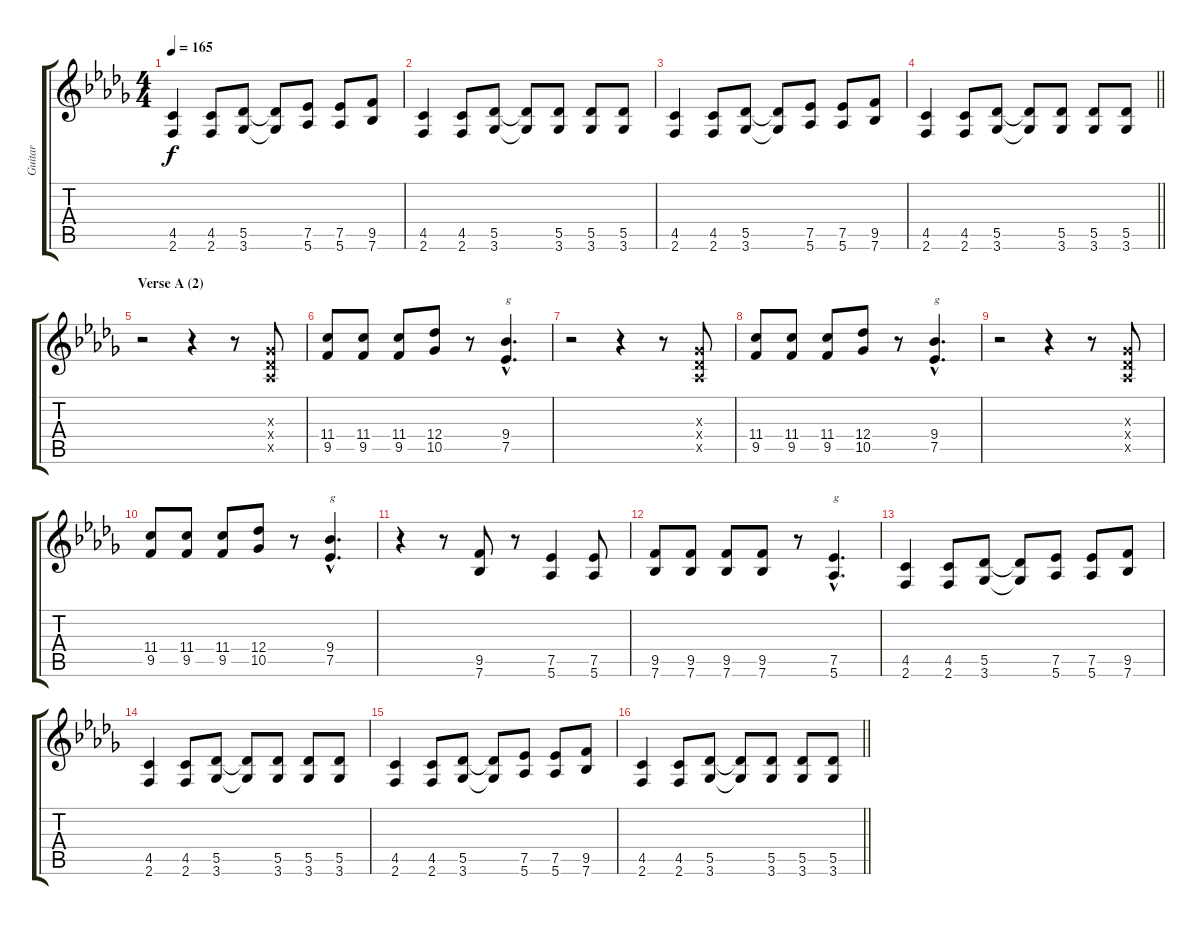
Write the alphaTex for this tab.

\track ("Guitar" "Guitar") {instrument distortionguitar}
\staff {score tabs}
\tuning (Eb4 Bb3 Gb3 Db3 Ab2 Eb2) {hide}
\ts (4 4)
\tempo 165
\clef g2
\ks bbminor
(4.5 2.6).4{dy f} (4.5 2.6).8 (5.5 3.6).8 (5.5{t} 3.6{t}).8 (7.5 5.6).8 (7.5 5.6).8 (9.5 7.6).8 |
(4.5 2.6).4 (4.5 2.6).8 (5.5 3.6).8 (5.5{t} 3.6{t}).8 (5.5 3.6).8 (5.5 3.6).8 (5.5 3.6).8 |
(4.5 2.6).4 (4.5 2.6).8 (5.5 3.6).8 (5.5{t} 3.6{t}).8 (7.5 5.6).8 (7.5 5.6).8 (9.5 7.6).8 |
\barLineRight lightlight
(4.5 2.6).4 (4.5 2.6).8 (5.5 3.6).8 (5.5{t} 3.6{t}).8 (5.5 3.6).8 (5.5 3.6).8 (5.5 3.6).8 |
\section ("" "Verse A (2)")
r.2 r.4 r.8 (0.3{x} 0.4{x} 0.5{x}).8 |
(11.4 9.5).8 (11.4 9.5).8 (11.4 9.5).8 (12.4 10.5).8 r.8 (9.4{hac} 7.5{hac}).4{d txt "g"} |
r.2 r.4 r.8 (0.3{x} 0.4{x} 0.5{x}).8 |
(11.4 9.5).8 (11.4 9.5).8 (11.4 9.5).8 (12.4 10.5).8 r.8 (9.4{hac} 7.5{hac}).4{d txt "g"} |
r.2 r.4 r.8 (0.3{x} 0.4{x} 0.5{x}).8 |
(11.4 9.5).8 (11.4 9.5).8 (11.4 9.5).8 (12.4 10.5).8 r.8 (9.4{hac} 7.5{hac}).4{d txt "g"} |
r.4 r.8 (9.5 7.6).8 r.8 (7.5 5.6).4 (7.5 5.6).8 |
(9.5 7.6).8 (9.5 7.6).8 (9.5 7.6).8 (9.5 7.6).8 r.8 (7.5{hac} 5.6{hac}).4{d txt "g"} |
(4.5 2.6).4 (4.5 2.6).8 (5.5 3.6).8 (5.5{t} 3.6{t}).8 (7.5 5.6).8 (7.5 5.6).8 (9.5 7.6).8 |
(4.5 2.6).4 (4.5 2.6).8 (5.5 3.6).8 (5.5{t} 3.6{t}).8 (5.5 3.6).8 (5.5 3.6).8 (5.5 3.6).8 |
(4.5 2.6).4 (4.5 2.6).8 (5.5 3.6).8 (5.5{t} 3.6{t}).8 (7.5 5.6).8 (7.5 5.6).8 (9.5 7.6).8 |
\barLineRight lightlight
(4.5 2.6).4 (4.5 2.6).8 (5.5 3.6).8 (5.5{t} 3.6{t}).8 (5.5 3.6).8 (5.5 3.6).8 (5.5 3.6).8
